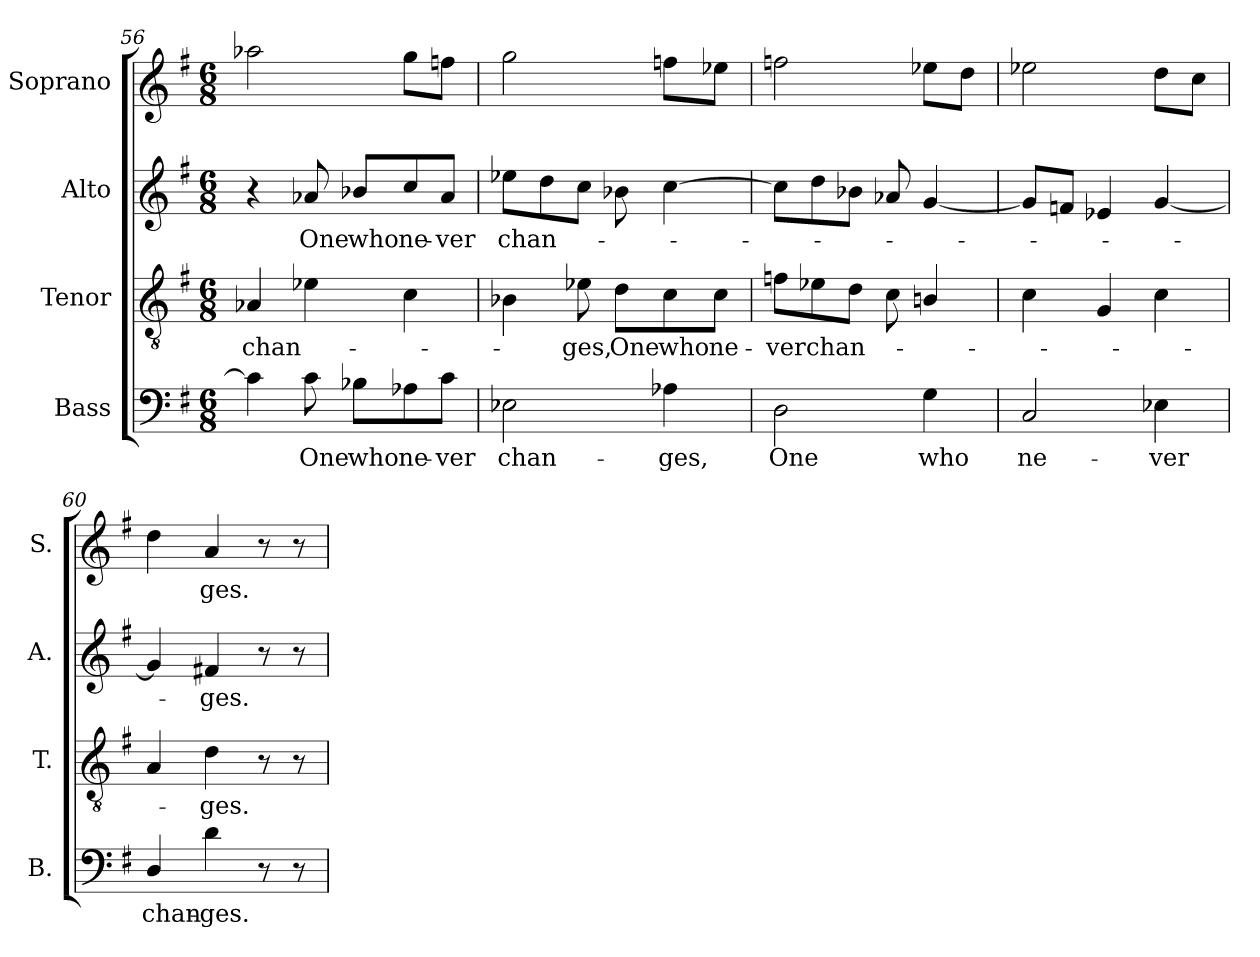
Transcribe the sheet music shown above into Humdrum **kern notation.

**kern	**text	**kern	**text	**kern	**text	**kern	**text
*part4	*part4	*part3	*part3	*part2	*part2	*part1	*part1
*staff4	*staff4	*staff3	*staff3	*staff2	*staff2	*staff1	*staff1
*I"Bass	*	*I"Tenor	*	*I"Alto	*	*I"Soprano	*
*I'B.	*	*I'T.	*	*I'A.	*	*I'S.	*
*clefF4	*	*clefGv2	*	*clefG2	*	*clefG2	*
*	*	*ITrd7c12	*	*	*	*	*
*k[f#]	*	*k[f#]	*	*k[f#]	*	*k[f#]	*
*G:	*	*G:	*	*G:	*	*G:	*
*M6/8	*	*M6/8	*	*M6/8	*	*M6/8	*
=56	=56	=56	=56	=56	=56	=56	=56
!	!	!	!LO:LY:b:color=#000000	!	!	!	!
4ci\]	.	4AA-Xi/	chan-	4r	.	2aa-Xi\	.
!	!LO:LY:b:color=#000000	!	!	!	!	!	!
!	!	!	!	!	!LO:LY:b:color=#000000	!	!
8ci\	One	4E-Xi\	.	8a-Xi/	One	.	.
!	!LO:LY:b:color=#000000	!	!	!	!	!	!
!	!	!	!	!	!LO:LY:b:color=#000000	!	!
8B-Xi\L	who	.	.	8b-Xi/L	who	.	.
!	!LO:LY:b:color=#000000	!	!	!	!	!	!
!	!	!	!	!	!LO:LY:b:color=#000000	!	!
8A-Xi\	ne-	4Ci\	.	8cci/	ne-	8ggi\L	.
!	!LO:LY:b:color=#000000	!	!	!	!	!	!
!	!	!	!	!	!LO:LY:b:color=#000000	!	!
8ci\J	-ver	.	.	8a-i/J	-ver	8ffni\J	.
!!LO:LB:g=z
=57	=57	=57	=57	=57	=57	=57	=57
!	!LO:LY:b:color=#000000	!	!	!	!	!	!
!	!	!	!	!	!LO:LY:b:color=#000000	!	!
2E-Xi\	chan-	4BB-Xi\	.	8ee-Xi\L	chan-	2ggi\	.
.	.	.	.	8ddi\	.	.	.
!	!	!	!LO:LY:b:color=#000000	!	!	!	!
.	.	8E-Xi\	-ges,	8cci\J	.	.	.
!	!	!	!LO:LY:b:color=#000000	!	!	!	!
.	.	8Di\L	One	8b-Xi\	.	.	.
!	!LO:LY:b:color=#000000	!	!	!	!	!	!
!	!	!	!LO:LY:b:color=#000000	!	!	!	!
4A-Xi\	-ges,	8Ci\	who	[4cci\	.	8ffni\L	.
!	!	!	!LO:LY:b:color=#000000	!	!	!	!
.	.	8Ci\J	ne-	.	.	8ee-Xi\J	.
=58	=58	=58	=58	=58	=58	=58	=58
!	!LO:LY:b:color=#000000	!	!	!	!	!	!
!	!	!	!LO:LY:b:color=#000000	!	!	!	!
2Di\	One	8Fni\L	-ver	8cci\L]	.	2ffni\	.
!	!	!	!LO:LY:b:color=#000000	!	!	!	!
.	.	8E-Xi\	chan-	8ddi\	.	.	.
.	.	8Di\J	.	8b-Xi\J	.	.	.
.	.	8Ci\	.	8a-Xi/	.	.	.
!	!LO:LY:b:color=#000000	!	!	!	!	!	!
4Gi\	who	4BBni/	.	[4gi/	.	8ee-Xi\L	.
.	.	.	.	.	.	8ddi\J	.
=59	=59	=59	=59	=59	=59	=59	=59
!	!LO:LY:b:color=#000000	!	!	!	!	!	!
2Ci/	ne-	4Ci\	.	8gi/L]	.	2ee-Xi\	.
.	.	.	.	8fni/J	.	.	.
.	.	4GGi/	.	4e-Xi/	.	.	.
!	!LO:LY:b:color=#000000	!	!	!	!	!	!
4E-Xi\	-ver	4Ci\	.	[4gi/	.	8ddi\L	.
.	.	.	.	.	.	8cci\J	.
=60	=60	=60	=60	=60	=60	=60	=60
!	!LO:LY:b:color=#000000	!	!	!	!	!	!
4Di/	chan-	4AAi/	.	4gi/]	.	4ddi\	.
!	!LO:LY:b:color=#000000	!	!	!	!	!	!
!	!	!	!LO:LY:b:color=#000000	!	!	!	!
!	!	!	!	!	!LO:LY:b:color=#000000	!	!
!	!	!	!	!	!	!	!LO:LY:b:color=#000000
4di\	-ges.	4Di\	-ges.	4f#Xi/	-ges.	4ai/	-ges.
8r	.	8r	.	8r	.	8r	.
8r	.	8r	.	8r	.	8r	.
=	=	=	=	=	=	=	=
*-	*-	*-	*-	*-	*-	*-	*-
